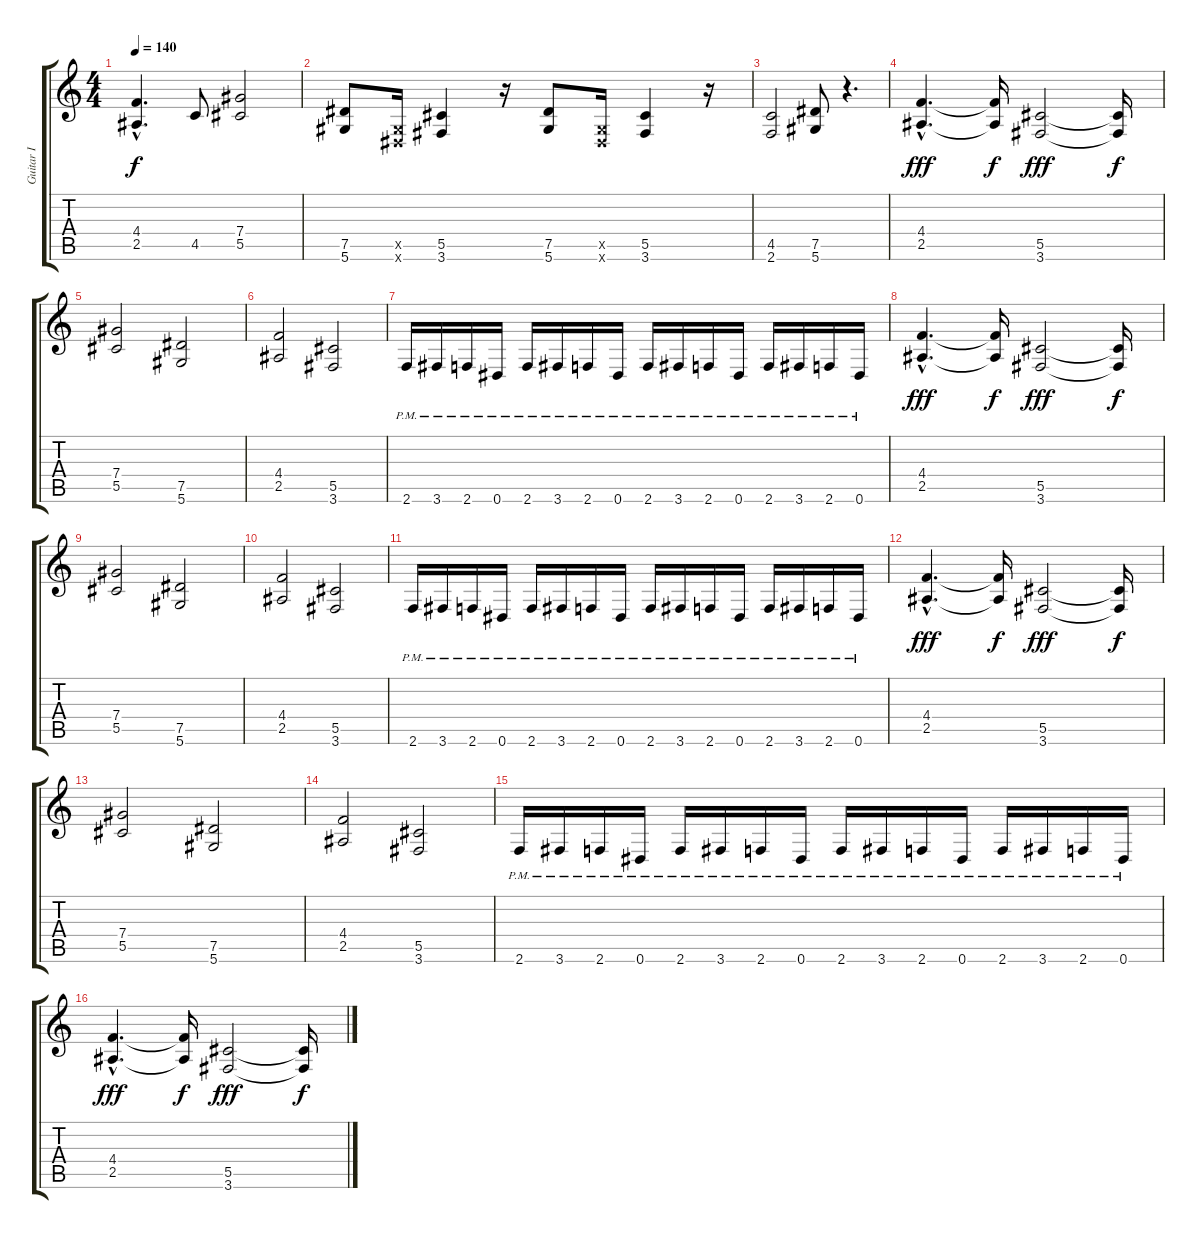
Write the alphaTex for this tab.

\track ("Guitar I" "Guitar I") {instrument distortionguitar}
\staff {score tabs}
\tuning (Eb4 Bb3 Gb3 Db3 Ab2 Eb2) {hide}
\ts (4 4)
\tempo 140
\clef g2
\ks c
(4.4{hac} 2.5{hac}).4{d dy f} 4.5.8 (7.4 5.5).2 |
(7.5 5.6).8 (0.5{x} 0.6{x}).16 (5.5 3.6).4 r.16 (7.5 5.6).8 (0.5{x} 0.6{x}).16 (5.5 3.6).4 r.16 |
(4.5 2.6).2 (7.5 5.6).8 r.4{d} |
(4.4{hac} 2.5{hac}).4{d dy fff} (4.4{t} 2.5{t}).16{dy f} (5.5 3.6).2{dy fff} (5.5{t} 3.6{t}).16{dy f} |
(7.4 5.5).2 (7.5 5.6).2 |
(4.4 2.5).2 (5.5 3.6).2 |
2.6{pm}.16 3.6{pm}.16 2.6{pm}.16 0.6{pm}.16 2.6{pm}.16 3.6{pm}.16 2.6{pm}.16 0.6{pm}.16 2.6{pm}.16 3.6{pm}.16 2.6{pm}.16 0.6{pm}.16 2.6{pm}.16 3.6{pm}.16 2.6{pm}.16 0.6{pm}.16 |
(4.4{hac} 2.5{hac}).4{d dy fff} (4.4{t} 2.5{t}).16{dy f} (5.5 3.6).2{dy fff} (5.5{t} 3.6{t}).16{dy f} |
(7.4 5.5).2 (7.5 5.6).2 |
(4.4 2.5).2 (5.5 3.6).2 |
2.6{pm}.16 3.6{pm}.16 2.6{pm}.16 0.6{pm}.16 2.6{pm}.16 3.6{pm}.16 2.6{pm}.16 0.6{pm}.16 2.6{pm}.16 3.6{pm}.16 2.6{pm}.16 0.6{pm}.16 2.6{pm}.16 3.6{pm}.16 2.6{pm}.16 0.6{pm}.16 |
(4.4{hac} 2.5{hac}).4{d dy fff} (4.4{t} 2.5{t}).16{dy f} (5.5 3.6).2{dy fff} (5.5{t} 3.6{t}).16{dy f} |
(7.4 5.5).2 (7.5 5.6).2 |
(4.4 2.5).2 (5.5 3.6).2 |
2.6{pm}.16 3.6{pm}.16 2.6{pm}.16 0.6{pm}.16 2.6{pm}.16 3.6{pm}.16 2.6{pm}.16 0.6{pm}.16 2.6{pm}.16 3.6{pm}.16 2.6{pm}.16 0.6{pm}.16 2.6{pm}.16 3.6{pm}.16 2.6{pm}.16 0.6{pm}.16 |
(4.4{hac} 2.5{hac}).4{d dy fff} (4.4{t} 2.5{t}).16{dy f} (5.5 3.6).2{dy fff} (5.5{t} 3.6{t}).16{dy f}
